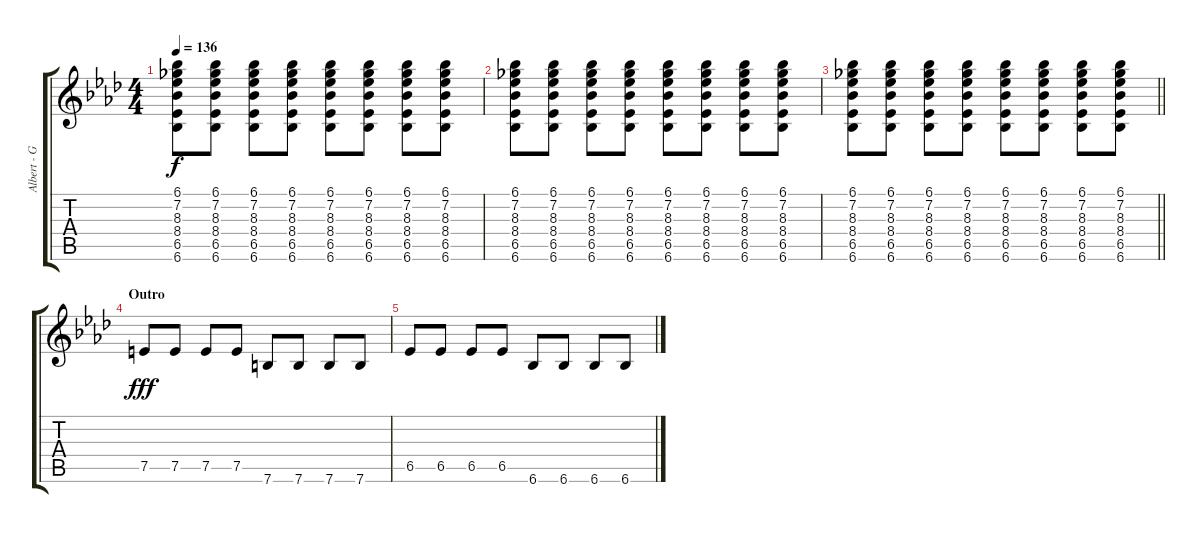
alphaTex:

\track ("Albert - Guitar RSE" "Albert - G") {instrument electricguitarclean}
\staff {score tabs}
\tuning (E4 B3 G3 D3 A2 E2) {hide}
\ts (4 4)
\tempo 136
\clef g2
\ks ab
(6.1 7.2 8.3 8.4 6.5 6.6).8{dy f} (6.1 7.2 8.3 8.4 6.5 6.6).8 (6.1 7.2 8.3 8.4 6.5 6.6).8 (6.1 7.2 8.3 8.4 6.5 6.6).8 (6.1 7.2 8.3 8.4 6.5 6.6).8 (6.1 7.2 8.3 8.4 6.5 6.6).8 (6.1 7.2 8.3 8.4 6.5 6.6).8 (6.1 7.2 8.3 8.4 6.5 6.6).8 |
(6.1 7.2 8.3 8.4 6.5 6.6).8 (6.1 7.2 8.3 8.4 6.5 6.6).8 (6.1 7.2 8.3 8.4 6.5 6.6).8 (6.1 7.2 8.3 8.4 6.5 6.6).8 (6.1 7.2 8.3 8.4 6.5 6.6).8 (6.1 7.2 8.3 8.4 6.5 6.6).8 (6.1 7.2 8.3 8.4 6.5 6.6).8 (6.1 7.2 8.3 8.4 6.5 6.6).8 |
\barLineRight lightlight
(6.1 7.2 8.3 8.4 6.5 6.6).8 (6.1 7.2 8.3 8.4 6.5 6.6).8 (6.1 7.2 8.3 8.4 6.5 6.6).8 (6.1 7.2 8.3 8.4 6.5 6.6).8 (6.1 7.2 8.3 8.4 6.5 6.6).8 (6.1 7.2 8.3 8.4 6.5 6.6).8 (6.1 7.2 8.3 8.4 6.5 6.6).8 (6.1 7.2 8.3 8.4 6.5 6.6).8 |
\section ("" "Outro")
7.5.8{dy fff} 7.5.8 7.5.8 7.5.8 7.6.8 7.6.8 7.6.8 7.6.8 |
6.5.8 6.5.8 6.5.8 6.5.8 6.6.8 6.6.8 6.6.8 6.6.8
